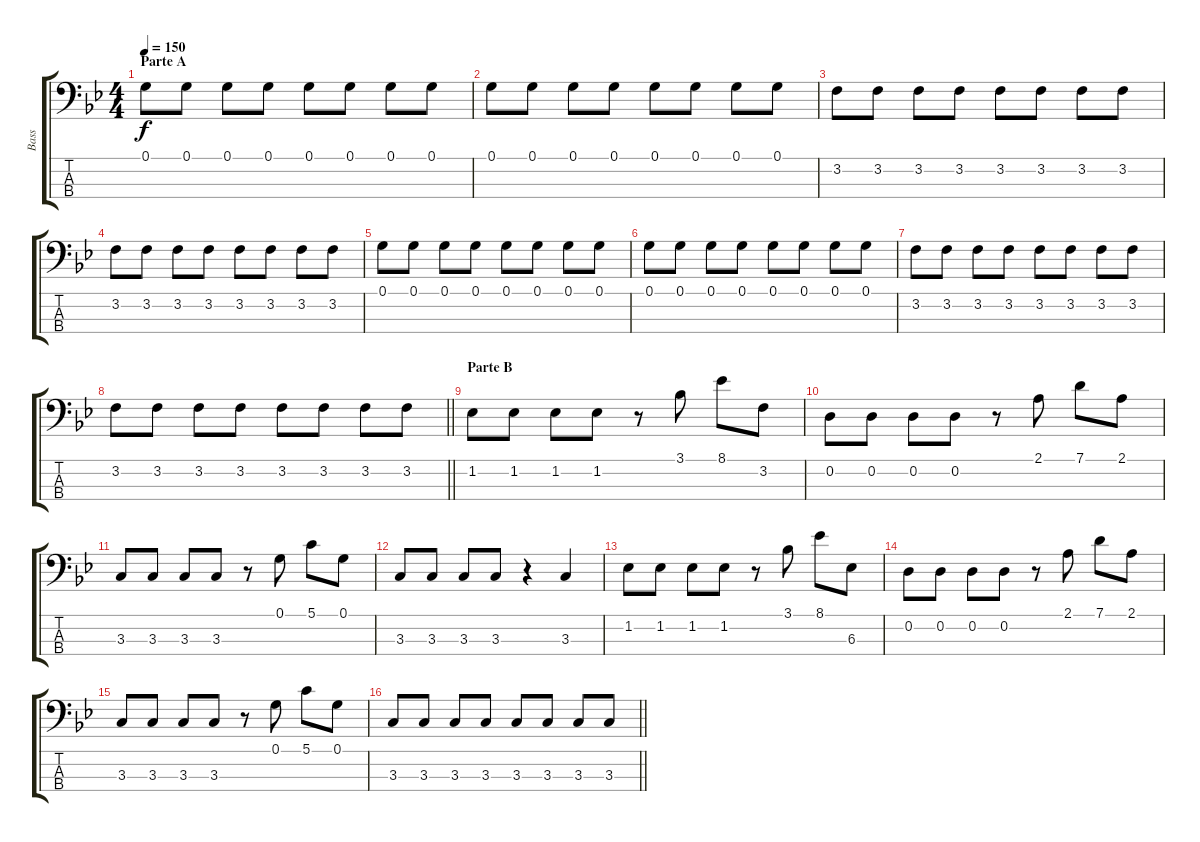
\track ("Bass" "Bass") {instrument electricbassfinger}
\staff {score tabs}
\tuning (G2 D2 A1 E1) {hide}
\ts (4 4)
\section ("" "Parte A")
\tempo 150
\clef f4
\ks gminor
0.1.8{dy f instrument electricbassfinger} 0.1.8 0.1.8 0.1.8 0.1.8 0.1.8 0.1.8 0.1.8 |
0.1.8 0.1.8 0.1.8 0.1.8 0.1.8 0.1.8 0.1.8 0.1.8 |
3.2.8 3.2.8 3.2.8 3.2.8 3.2.8 3.2.8 3.2.8 3.2.8 |
3.2.8 3.2.8 3.2.8 3.2.8 3.2.8 3.2.8 3.2.8 3.2.8 |
0.1.8 0.1.8 0.1.8 0.1.8 0.1.8 0.1.8 0.1.8 0.1.8 |
0.1.8 0.1.8 0.1.8 0.1.8 0.1.8 0.1.8 0.1.8 0.1.8 |
3.2.8 3.2.8 3.2.8 3.2.8 3.2.8 3.2.8 3.2.8 3.2.8 |
\barLineRight lightlight
3.2.8 3.2.8 3.2.8 3.2.8 3.2.8 3.2.8 3.2.8 3.2.8 |
\section ("" "Parte B")
1.2.8 1.2.8 1.2.8 1.2.8 r.8 3.1.8 8.1.8 3.2.8 |
0.2.8 0.2.8 0.2.8 0.2.8 r.8 2.1.8 7.1.8 2.1.8 |
3.3.8 3.3.8 3.3.8 3.3.8 r.8 0.1.8 5.1.8 0.1.8 |
3.3.8 3.3.8 3.3.8 3.3.8 r.4 3.3.4 |
1.2.8 1.2.8 1.2.8 1.2.8 r.8 3.1.8 8.1.8 6.3.8 |
0.2.8 0.2.8 0.2.8 0.2.8 r.8 2.1.8 7.1.8 2.1.8 |
3.3.8 3.3.8 3.3.8 3.3.8 r.8 0.1.8 5.1.8 0.1.8 |
\barLineRight lightlight
3.3.8 3.3.8 3.3.8 3.3.8 3.3.8 3.3.8 3.3.8 3.3.8
